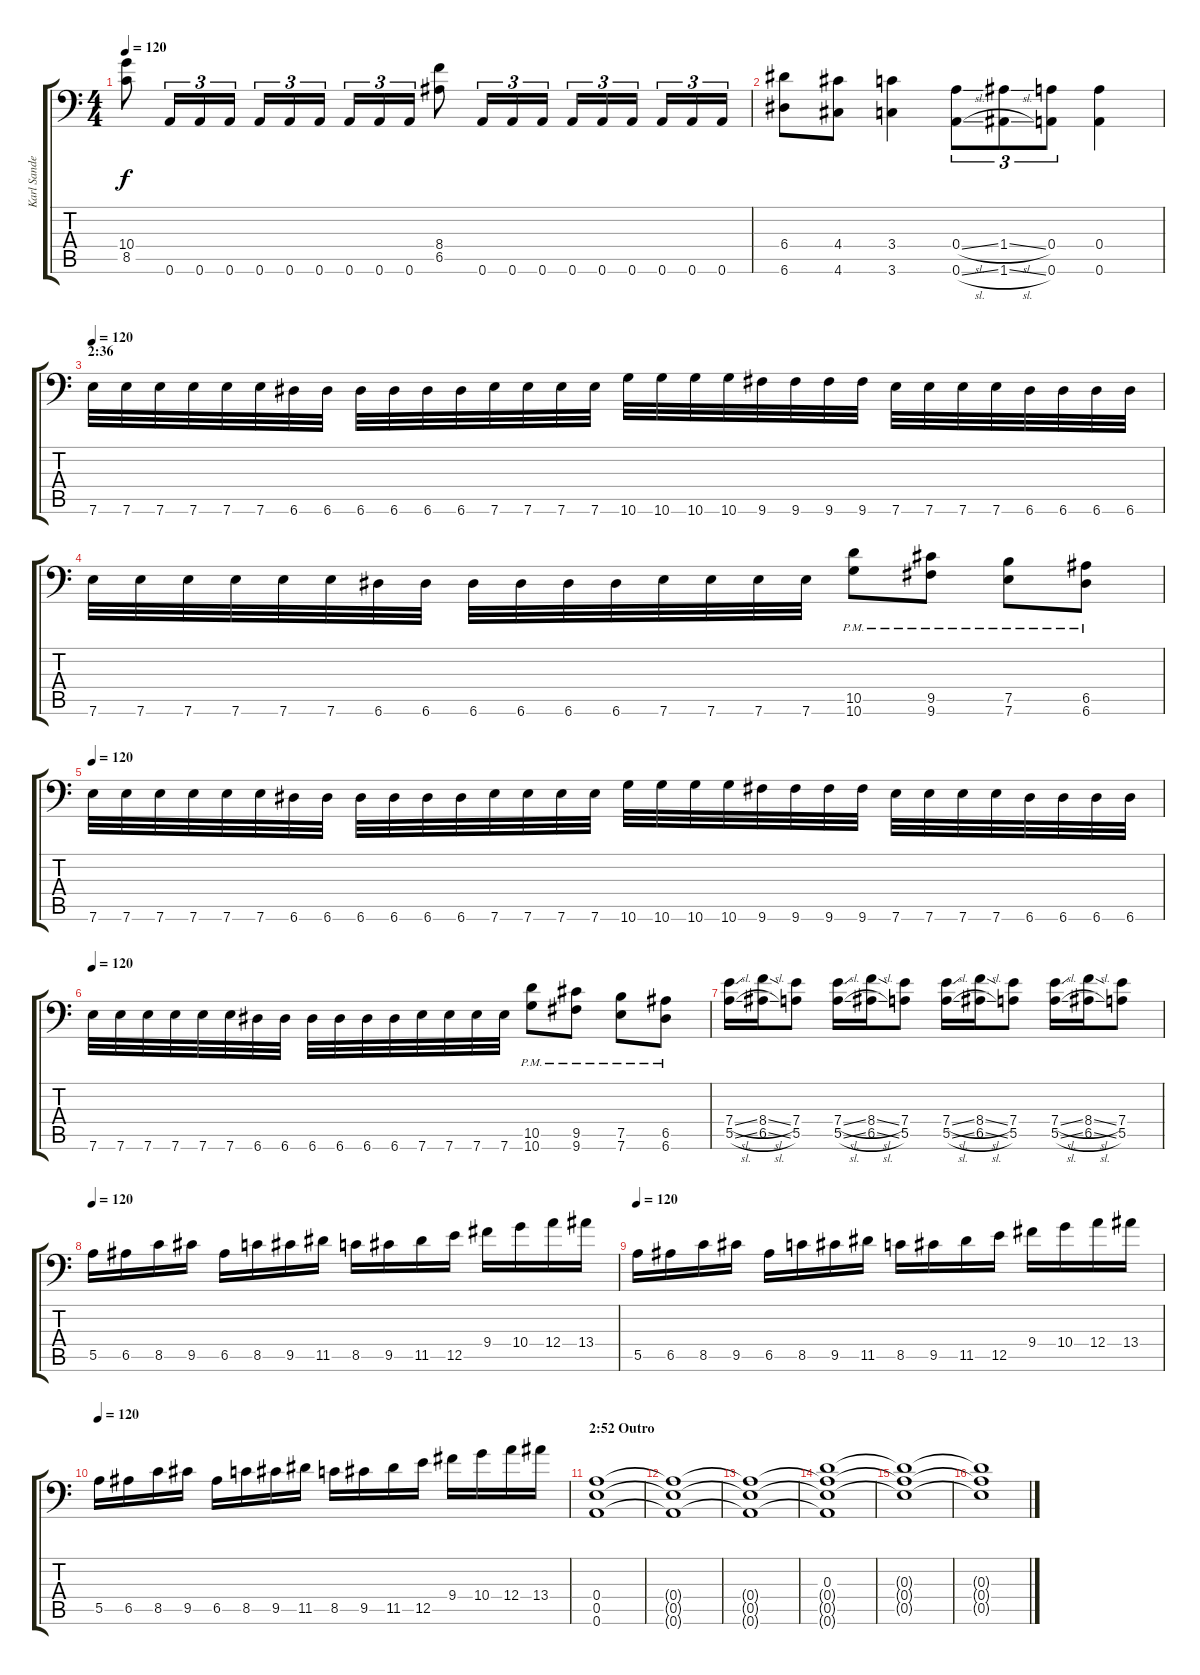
\track ("Karl Sanders" "Karl Sande") {instrument distortionguitar}
\staff {score tabs}
\tuning (B3 Gb3 D3 A2 E2 A1) {hide}
\ts (4 4)
\tempo 120
\clef f4
\ks c
(10.4 8.5).8{dy f} 0.6.16{tu (3 2)} 0.6.16{tu (3 2)} 0.6.16{tu (3 2)} 0.6.16{tu (3 2)} 0.6.16{tu (3 2)} 0.6.16{tu (3 2)} 0.6.16{tu (3 2)} 0.6.16{tu (3 2)} 0.6.16{tu (3 2)} (8.4 6.5).8 0.6.16{tu (3 2)} 0.6.16{tu (3 2)} 0.6.16{tu (3 2)} 0.6.16{tu (3 2)} 0.6.16{tu (3 2)} 0.6.16{tu (3 2)} 0.6.16{tu (3 2)} 0.6.16{tu (3 2)} 0.6.16{tu (3 2)} |
(6.4 6.6).8 (4.4 4.6).8 (3.4 3.6).4 (0.4{sl} 0.6{sl}).8{tu (3 2)} (1.4{sl} 1.6{sl}).8{tu (3 2)} (0.4 0.6).8{tu (3 2)} (0.4 0.6).4 |
\section ("" "2:36")
\tempo 120
7.6.32 7.6.32 7.6.32 7.6.32 7.6.32 7.6.32 6.6.32 6.6.32 6.6.32 6.6.32 6.6.32 6.6.32 7.6.32 7.6.32 7.6.32 7.6.32 10.6.32 10.6.32 10.6.32 10.6.32 9.6.32 9.6.32 9.6.32 9.6.32 7.6.32 7.6.32 7.6.32 7.6.32 6.6.32 6.6.32 6.6.32 6.6.32 |
7.6.32 7.6.32 7.6.32 7.6.32 7.6.32 7.6.32 6.6.32 6.6.32 6.6.32 6.6.32 6.6.32 6.6.32 7.6.32 7.6.32 7.6.32 7.6.32 (10.5{pm} 10.6{pm}).8 (9.5{pm} 9.6{pm}).8 (7.5{pm} 7.6{pm}).8 (6.5{pm} 6.6{pm}).8 |
\tempo 120
7.6.32 7.6.32 7.6.32 7.6.32 7.6.32 7.6.32 6.6.32 6.6.32 6.6.32 6.6.32 6.6.32 6.6.32 7.6.32 7.6.32 7.6.32 7.6.32 10.6.32 10.6.32 10.6.32 10.6.32 9.6.32 9.6.32 9.6.32 9.6.32 7.6.32 7.6.32 7.6.32 7.6.32 6.6.32 6.6.32 6.6.32 6.6.32 |
\tempo 120
7.6.32 7.6.32 7.6.32 7.6.32 7.6.32 7.6.32 6.6.32 6.6.32 6.6.32 6.6.32 6.6.32 6.6.32 7.6.32 7.6.32 7.6.32 7.6.32 (10.5{pm} 10.6{pm}).8 (9.5{pm} 9.6{pm}).8 (7.5{pm} 7.6{pm}).8 (6.5{pm} 6.6{pm}).8 |
(7.4{sl} 5.5{sl}).16 (8.4{sl} 6.5{sl}).16 (7.4 5.5).8 (7.4{sl} 5.5{sl}).16 (8.4{sl} 6.5{sl}).16 (7.4 5.5).8 (7.4{sl} 5.5{sl}).16 (8.4{sl} 6.5{sl}).16 (7.4 5.5).8 (7.4{sl} 5.5{sl}).16 (8.4{sl} 6.5{sl}).16 (7.4 5.5).8 |
\tempo 120
5.5.16 6.5.16 8.5.16 9.5.16 6.5.16 8.5.16 9.5.16 11.5.16 8.5.16 9.5.16 11.5.16 12.5.16 9.4.16 10.4.16 12.4.16 13.4.16 |
\tempo 120
5.5.16 6.5.16 8.5.16 9.5.16 6.5.16 8.5.16 9.5.16 11.5.16 8.5.16 9.5.16 11.5.16 12.5.16 9.4.16 10.4.16 12.4.16 13.4.16 |
\tempo 120
5.5.16 6.5.16 8.5.16 9.5.16 6.5.16 8.5.16 9.5.16 11.5.16 8.5.16 9.5.16 11.5.16 12.5.16 9.4.16 10.4.16 12.4.16 13.4.16 |
\section ("" "2:52 Outro")
(0.4 0.5 0.6).1{volume 10} |
(0.4{t} 0.5{t} 0.6{t}).1 |
(0.4{t} 0.5{t} 0.6{t}).1 |
(0.3 0.4{t} 0.5{t} 0.6{t}).1 |
(0.3{t} 0.4{t} 0.5{t}).1{volume 2} |
(0.3{t} 0.4{t} 0.5{t}).1
